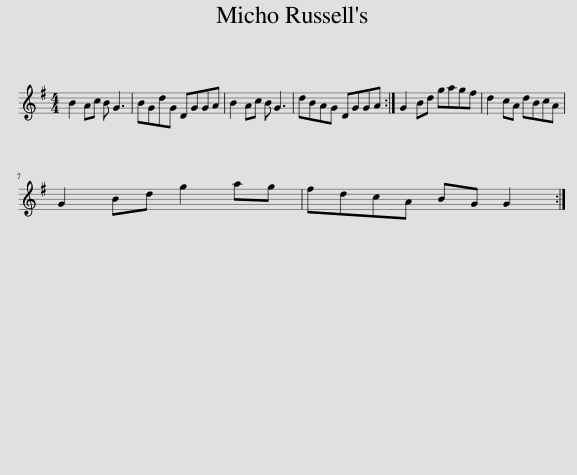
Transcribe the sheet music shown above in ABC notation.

X:1
L:1/8
M:4/4
I:linebreak $
K:G
V:1 treble
V:1
 B2 Ac B G3 | BGdG DGGA | B2 Ac B G3 | dBAG DGGA :| G2 Bd gagf | %5
 d2 cA dBcA |$ G2 Bd g2 ag | fdcA BG G2 :| %8
